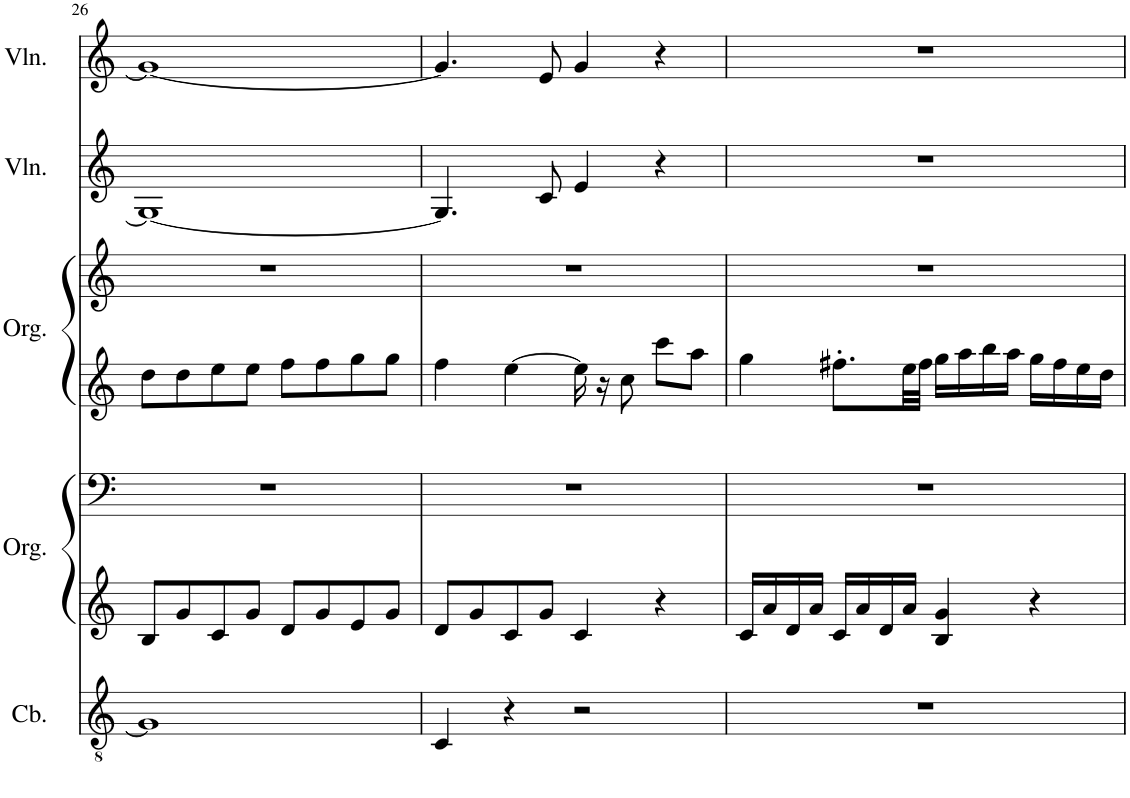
**kern	**kern	**kern	**kern	**kern	**kern	**kern
*part5	*part4	*part4	*part3	*part3	*part2	*part1
*staff7	*staff6	*staff5	*staff4	*staff3	*staff2	*staff1
*I"Contrabass	*I"Organ	*	*I"Organ	*	*I"Violin II	*I"Violin I
*I'Cb.	*I'Org.	*	*I'Org.	*	*I'Vln.	*I'Vln.
!!LO:PB:g=z
*clefGv2	*clefG2	*clefF4	*clefG2	*clefG2	*clefG2	*clefG2
*Trd7c12	*	*	*	*	*	*
*k[]	*k[]	*k[]	*k[]	*k[]	*k[]	*k[]
*M4/4	*M4/4	*M4/4	*M4/4	*M4/4	*M4/4	*M4/4
=26	=26	=26	=26	=26	=26	=26
1G]	8B/L	1r	8dd\L	1r	1G_	1g_
.	8g/	.	8dd\	.	.	.
.	8c/	.	8ee\	.	.	.
.	8g/J	.	8ee\J	.	.	.
.	8d/L	.	8ff\L	.	.	.
.	8g/	.	8ff\	.	.	.
.	8e/	.	8gg\	.	.	.
.	8g/J	.	8gg\J	.	.	.
=27	=27	=27	=27	=27	=27	=27
4C/	8d/L	1r	4ff\	1r	4.G/]	4.g/]
.	8g/	.	.	.	.	.
4r	8c/	.	[4ee\	.	.	.
.	8g/J	.	.	.	8c/	8e/
2r	4c/	.	16ee\]	.	4e/	4g/
.	.	.	16r	.	.	.
.	.	.	8cc\	.	.	.
.	4r	.	8ccc\L	.	4r	4r
.	.	.	8aa\J	.	.	.
=28	=28	=28	=28	=28	=28	=28
1r	16c/LL	1r	4gg\	1r	1r	1r
.	16a/	.	.	.	.	.
.	16d/	.	.	.	.	.
.	16a/JJ	.	.	.	.	.
.	16c/LL	.	8.ff#X'\L	.	.	.
.	16a/	.	.	.	.	.
.	16d/	.	.	.	.	.
.	16a/JJ	.	32ee\LL	.	.	.
.	.	.	32ff#\JJJ	.	.	.
.	4B/ 4g/	.	16gg\LL	.	.	.
.	.	.	16aa\	.	.	.
.	.	.	16bb\	.	.	.
.	.	.	16aa\JJ	.	.	.
.	4r	.	16gg\LL	.	.	.
.	.	.	16ff#\	.	.	.
.	.	.	16ee\	.	.	.
.	.	.	16dd\JJ	.	.	.
=	=	=	=	=	=	=
*-	*-	*-	*-	*-	*-	*-
